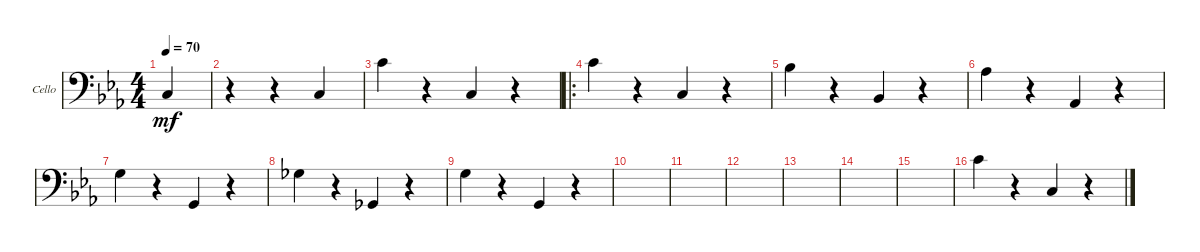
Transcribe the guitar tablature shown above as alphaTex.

\defaultSystemsLayout 4
\bracketExtendMode groupsimilarinstruments
\firstSystemTrackNameOrientation horizontal
\otherSystemsTrackNameOrientation horizontal
\track ("Violoncello & Basso" "Cello") {instrument cello}
\staff {score}
\tuning (A3 D3 G2 C2)
\ts (4 4)
\tempo 70
\clef f4
\ks cminor
5.3.4{dy mf instrument cello} |
r.4 r.4 5.3.4 |
10.2.4 r.4 5.3.4 r.4 |
\ro
10.2.4 r.4 5.3.4 r.4 |
1.1.4 r.4 3.3.4 r.4 |
6.2.4 r.4 1.3.4 r.4 |
5.2.4 r.4 0.3.4 r.4 |
4.2.4 r.4 6.4.4 r.4 |
5.2.4 r.4 0.3.4 r.4 |
|
|
|
|
|
|
10.2.4 r.4 5.3.4 r.4
